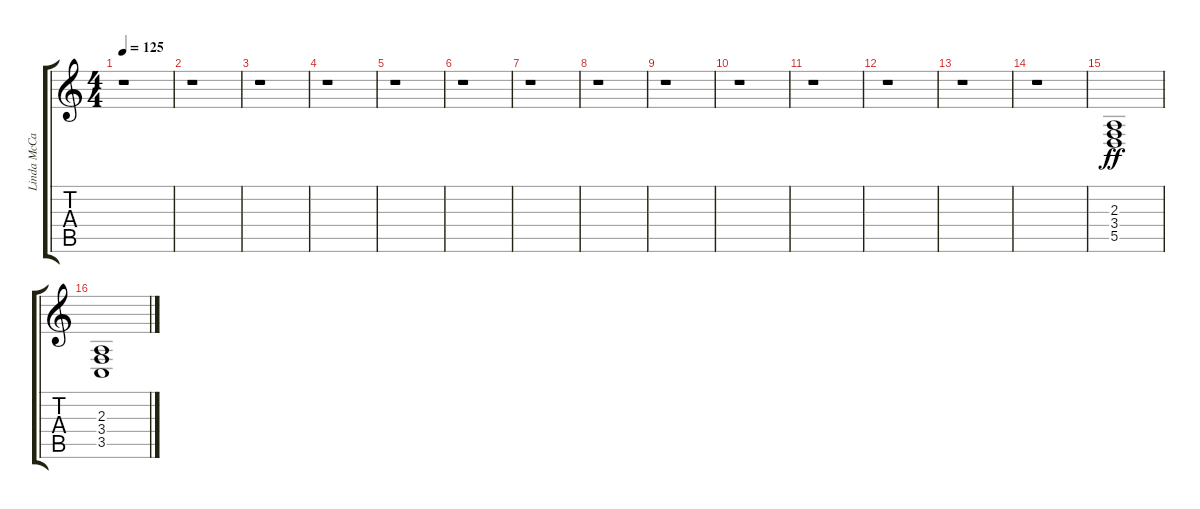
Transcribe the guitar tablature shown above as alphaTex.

\track ("Linda McCartney HL" "Linda McCa") {instrument electricpiano2}
\staff {score tabs}
\tuning (E4 B3 G3 D3 A2 E2) {hide}
\ts (4 4)
\tempo 125
\clef g2
\ks c
r.1{dy ff} |
r.1 |
r.1 |
r.1 |
r.1 |
r.1 |
r.1 |
r.1 |
r.1 |
r.1 |
r.1 |
r.1 |
r.1 |
r.1 |
(2.3 3.4 5.5).1 |
(2.3 3.4 3.5).1
